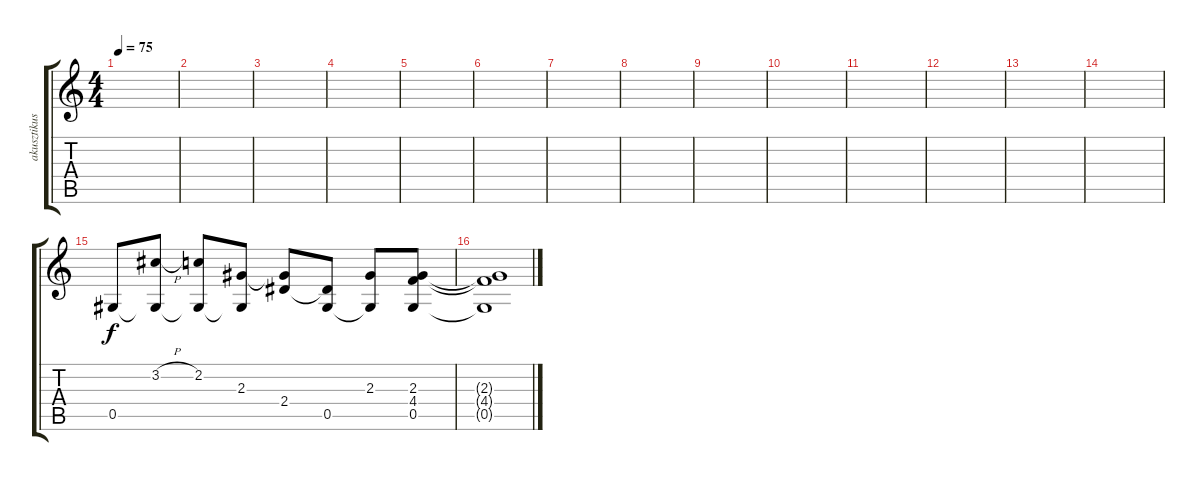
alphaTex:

\track ("akusztikus" "akusztikus") {instrument acousticguitarsteel}
\staff {score tabs}
\tuning (Eb4 Bb3 Gb3 Db3 Ab2 Eb2) {hide}
\ts (4 4)
\tempo 75
\clef g2
\ks c
|
|
|
|
|
|
|
|
|
|
|
|
|
|
0.5.8 (3.2{h} 0.5{t}).8 (2.2 0.5{t}).8 (2.3 0.5{t}).8 (2.3{t} 2.4).8 (2.4{t} 0.5).8 (2.3 0.5{t}).8 (2.3 4.4 0.5).8 |
(2.3{t} 4.4{t} 0.5{t}).1
